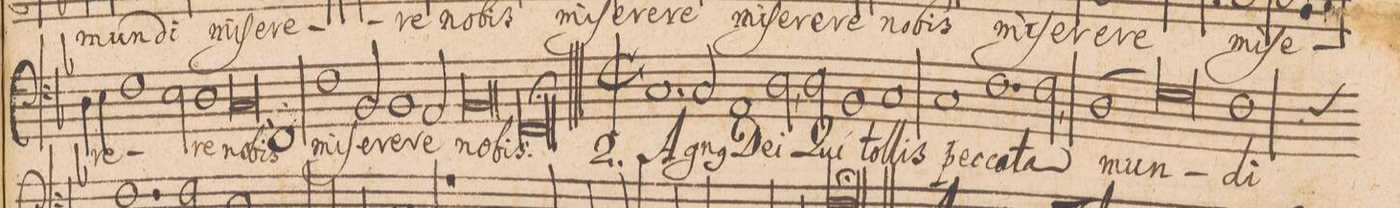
**kern	**text
*I"BASSVS.	*
*clefF4	*
*k[b-]	*
*met(C|)	*
*M2/1	*
4D\	-re-
4E\	.
1F\	.
=42-	=42-
2E\	.
1D	-re
=43-	=43-
0C	no-
=44-	=44-
1FF	-bis
1F	mi-
=45-	=45-
2BB-/	-ſe-
1BB-/	-re-
2AA/	-re
=46-	=46-
0BB-	no-
=47-	=47-
0FFl;	-bis.
=48||	=48||
*>B	*
*k[b-]	*
*M2/1	*
*met(C|)	*
1.C	2. A-
2C/	-gnus
=49-	=49-
1AA	De-
2D,\	-i
2D\	Qui
=50-	=50-
1BB-	tol-
1C	-lis
=51-	=51-
1C	pec-
1.F	-ca-
=52-	=52-
2F,\	-ta
(1D	mun-
=53-	=53-
0G)	.
=54-	=54-
*custos:F	*
1F	-di
*-	*-
